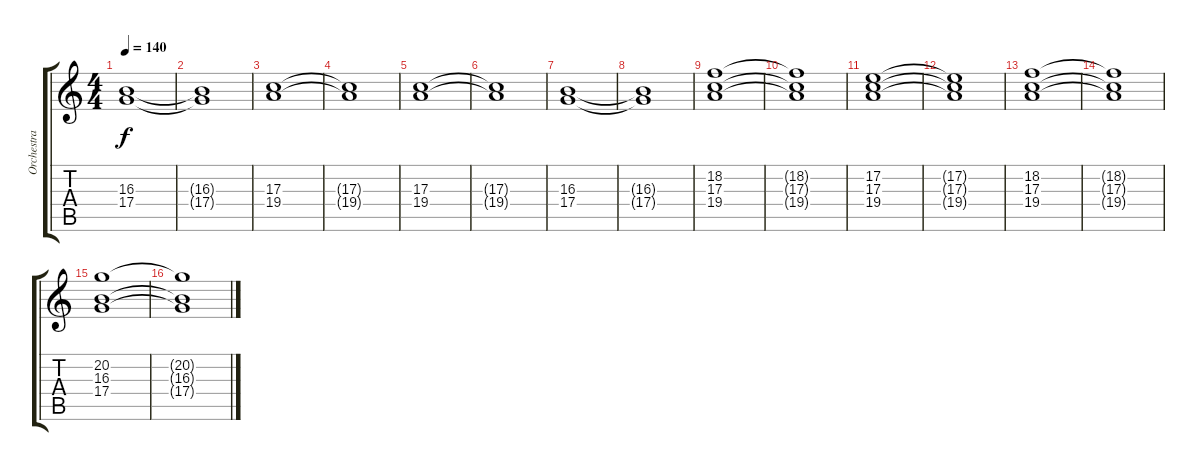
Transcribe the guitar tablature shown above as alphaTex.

\track ("Orchestra - Choirs" "Orchestra ") {instrument pad4choir}
\staff {score tabs}
\tuning (E4 B3 G3 D3 A2 E2) {hide}
\ts (4 4)
\tempo 140
\clef g2
\ks c
(16.3 17.4).1{dy f} |
(16.3{t} 17.4{t}).1 |
(17.3 19.4).1 |
(17.3{t} 19.4{t}).1 |
(17.3 19.4).1 |
(17.3{t} 19.4{t}).1 |
(16.3 17.4).1 |
(16.3{t} 17.4{t}).1 |
(18.2 17.3 19.4).1 |
(18.2{t} 17.3{t} 19.4{t}).1 |
(17.2 17.3 19.4).1 |
(17.2{t} 17.3{t} 19.4{t}).1 |
(18.2 17.3 19.4).1 |
(18.2{t} 17.3{t} 19.4{t}).1 |
(20.2 16.3 17.4).1 |
(20.2{t} 16.3{t} 17.4{t}).1
